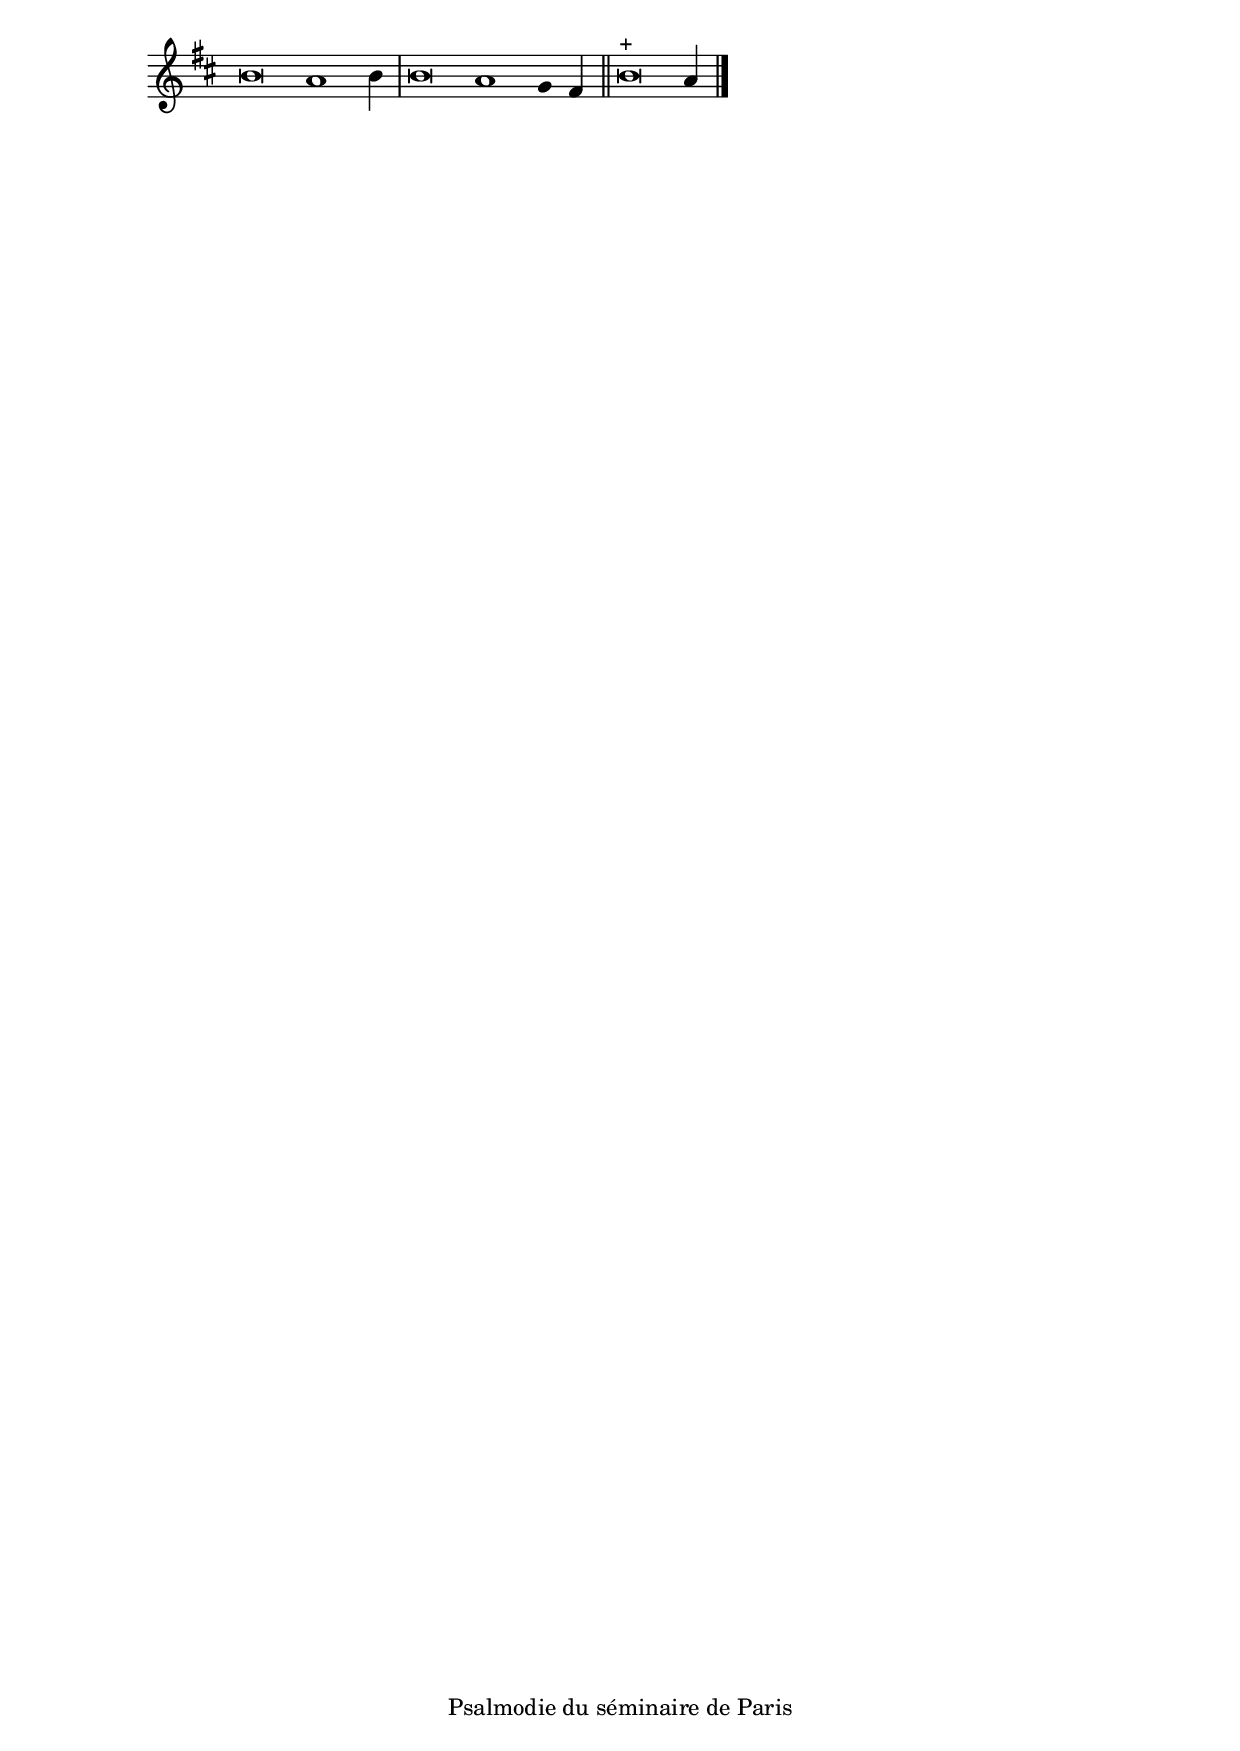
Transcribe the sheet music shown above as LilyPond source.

\version "2.20.0"
\language "italiano"

stemOff = \hide Staff.Stem
stemOn  = \undo \stemOff

\header {
  %title = "Psaume 26"
  %tagline = ##f
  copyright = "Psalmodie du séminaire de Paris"
}

\score {
  \new Staff \with { \remove "Time_signature_engraver" }
  \relative
  {
    \key re \major
    \cadenzaOn
    \stemOff si'\breve la1 \stemOn si4
    \bar "|"
    \stemOff si\breve la1 sol4 \stemOn fad4
    \bar "||"
    \stemOff si\breve^\markup{ + } \stemOn la4
    \bar "|."
  }
}